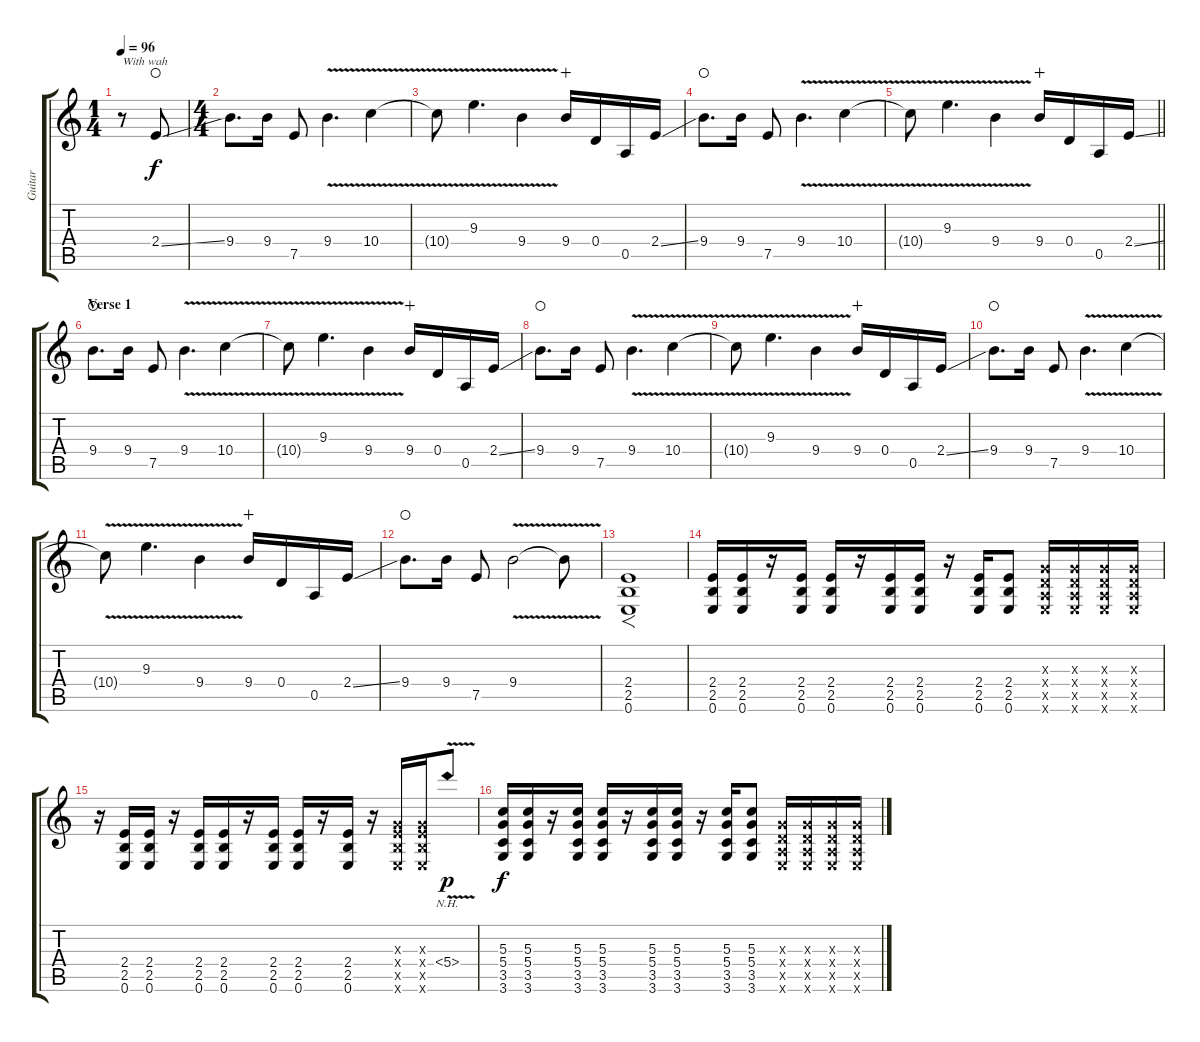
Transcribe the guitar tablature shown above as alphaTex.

\track ("Guitar" "Guitar") {instrument distortionguitar}
\staff {score tabs}
\tuning (E4 B3 G3 D3 A2 E2) {hide}
\ts (1 4)
\tempo 96
\clef g2
\ks c
r.8{txt "With wah" dy f instrument distortionguitar} 2.4{ss}.8{volume 12 waho} |
\ts (4 4)
9.4.8{d} 9.4.16 7.5.8 9.4{v}.4{d} 10.4{v}.4 |
10.4{t}.8 9.3{v}.4{d} 9.4{v}.4 9.4.16{wahc} 0.4.16 0.5.16 2.4{ss}.16 |
9.4.8{d waho} 9.4.16 7.5.8 9.4{v}.4{d} 10.4{v}.4 |
\barLineRight lightlight
10.4{t}.8 9.3{v}.4{d} 9.4{v}.4 9.4.16{wahc} 0.4.16 0.5.16 2.4{ss}.16 |
\section ("" "Verse 1")
9.4.8{d waho} 9.4.16 7.5.8 9.4{v}.4{d} 10.4{v}.4 |
10.4{t}.8 9.3{v}.4{d} 9.4{v}.4 9.4.16{wahc} 0.4.16 0.5.16 2.4{ss}.16 |
9.4.8{d waho} 9.4.16 7.5.8 9.4{v}.4{d} 10.4{v}.4 |
10.4{t}.8 9.3{v}.4{d} 9.4{v}.4 9.4.16{wahc} 0.4.16 0.5.16 2.4{ss}.16 |
9.4.8{d waho} 9.4.16 7.5.8 9.4{v}.4{d} 10.4{v}.4 |
10.4{t}.8 9.3{v}.4{d} 9.4{v}.4 9.4.16{wahc} 0.4.16 0.5.16 2.4{ss}.16 |
9.4.8{d waho} 9.4.16 7.5.8 9.4{v}.2 9.4{t}.8 |
(2.4 2.5 0.6).1{f volume 16} |
(2.4 2.5 0.6).16 (2.4 2.5 0.6).16 r.16 (2.4 2.5 0.6).16 (2.4 2.5 0.6).16 r.16 (2.4 2.5 0.6).16 (2.4 2.5 0.6).16 r.16 (2.4 2.5 0.6).16 (2.4 2.5 0.6).8 (0.3{x} 0.4{x} 0.5{x} 0.6{x}).16 (0.3{x} 0.4{x} 0.5{x} 0.6{x}).16 (0.3{x} 0.4{x} 0.5{x} 0.6{x}).16 (0.3{x} 0.4{x} 0.5{x} 0.6{x}).16 |
r.16 (2.4 2.5 0.6).16 (2.4 2.5 0.6).16 r.16 (2.4 2.5 0.6).16 (2.4 2.5 0.6).16 r.16 (2.4 2.5 0.6).16 (2.4 2.5 0.6).16 r.16 (2.4 2.5 0.6).16 r.16 (0.3{x} 2.4{x} 2.5{x} 0.6{x}).16 (0.3{x} 2.4{x} 2.5{x} 0.6{x}).16 5.4{nh v}.8{dy p} |
(5.3 5.4 3.5 3.6).16{dy f} (5.3 5.4 3.5 3.6).16 r.16 (5.3 5.4 3.5 3.6).16 (5.3 5.4 3.5 3.6).16 r.16 (5.3 5.4 3.5 3.6).16 (5.3 5.4 3.5 3.6).16 r.16 (5.3 5.4 3.5 3.6).16 (5.3 5.4 3.5 3.6).8 (0.3{x} 0.4{x} 0.5{x} 0.6{x}).16 (0.3{x} 0.4{x} 0.5{x} 0.6{x}).16 (0.3{x} 0.4{x} 0.5{x} 0.6{x}).16 (0.3{x} 0.4{x} 0.5{x} 0.6{x}).16
